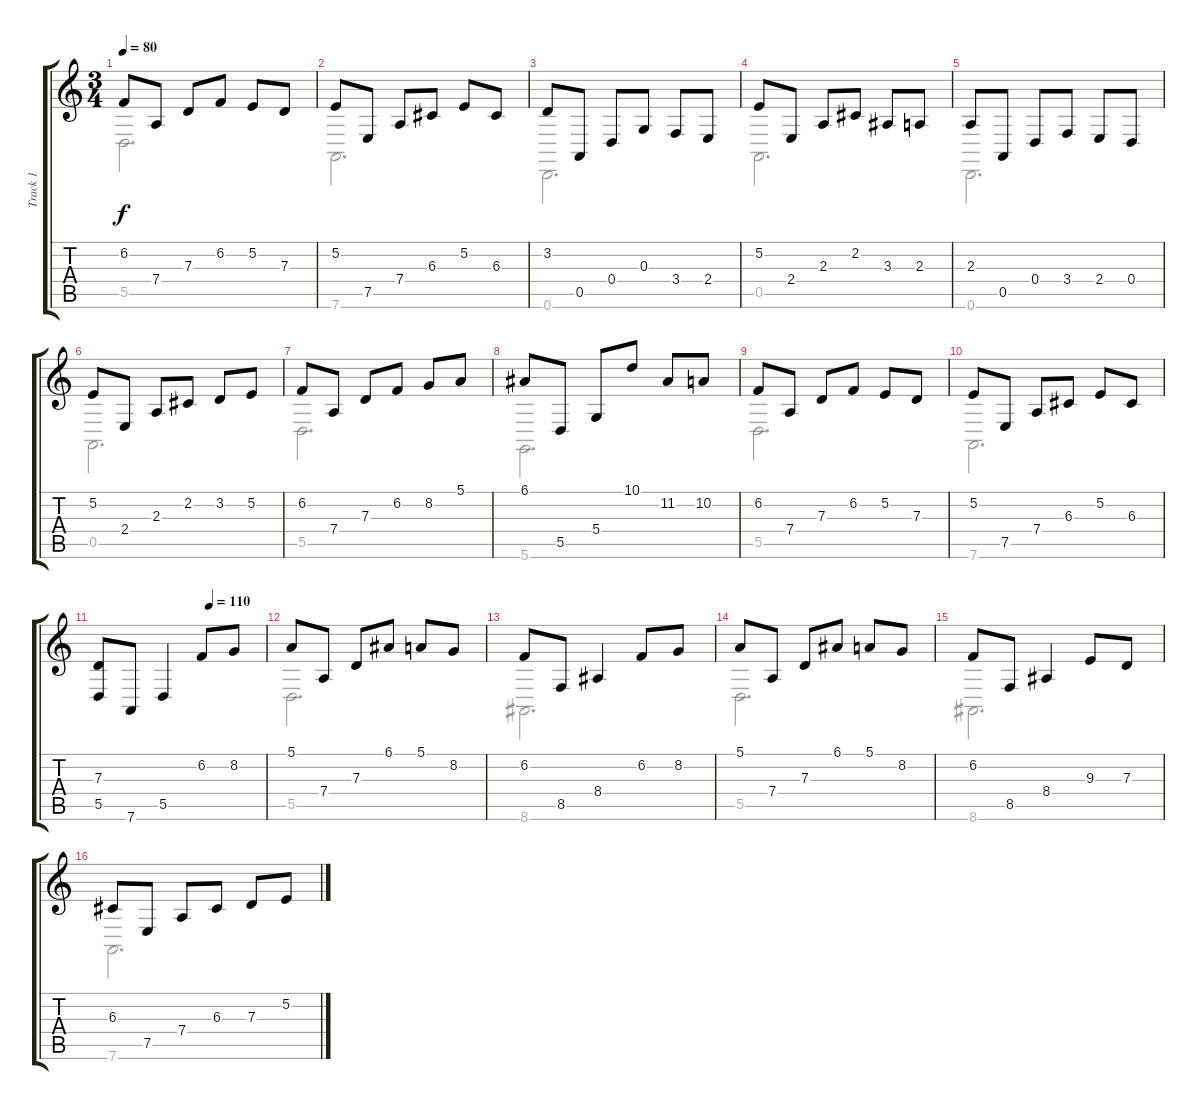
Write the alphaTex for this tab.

\track ("Track 1" "Track 1") {instrument acousticgrandpiano}
\staff {score tabs}
\tuning (E4 B3 G3 D3 A2 D2) {hide}
\voice
\ts (3 4)
\tempo 80
\clef g2
\ks c
6.2.8{dy f} 7.4.8 7.3.8 6.2.8 5.2.8 7.3.8 |
5.2.8 7.5.8 7.4.8 6.3.8 5.2.8 6.3.8 |
3.2.8 0.5.8 0.4.8 0.3.8 3.4.8 2.4.8 |
5.2.8 2.4.8 2.3.8 2.2.8 3.3.8 2.3.8 |
2.3.8 0.5.8 0.4.8 3.4.8 2.4.8 0.4.8 |
5.2.8 2.4.8 2.3.8 2.2.8 3.2.8 5.2.8 |
6.2.8 7.4.8 7.3.8 6.2.8 8.2.8 5.1.8 |
6.1.8 5.5.8 5.4.8 10.1.8 11.2.8 10.2.8 |
6.2.8 7.4.8 7.3.8 6.2.8 5.2.8 7.3.8 |
5.2.8 7.5.8 7.4.8 6.3.8 5.2.8 6.3.8 |
\tempo (110 0.6666666666666666)
(7.3 5.5).8 7.6.8 5.5.4 6.2.8 8.2.8 |
5.1.8 7.4.8 7.3.8 6.1.8 5.1.8 8.2.8 |
6.2.8 8.5.8 8.4.4 6.2.8 8.2.8 |
5.1.8 7.4.8 7.3.8 6.1.8 5.1.8 8.2.8 |
6.2.8 8.5.8 8.4.4 9.3.8 7.3.8 |
6.3.8 7.5.8 7.4.8 6.3.8 7.3.8 5.2.8
\voice
\clef g2
\ottava regular
\simile none
\ks c
5.5.2{d dy f} |
7.6.2{d} |
0.6.2{d} |
0.5.2{d} |
0.6.2{d} |
0.5.2{d} |
5.5.2{d} |
5.6.2{d} |
5.5.2{d} |
7.6.2{d} |
|
5.5.2{d} |
8.6.2{d} |
5.5.2{d} |
8.6.2{d} |
7.6.2{d}
